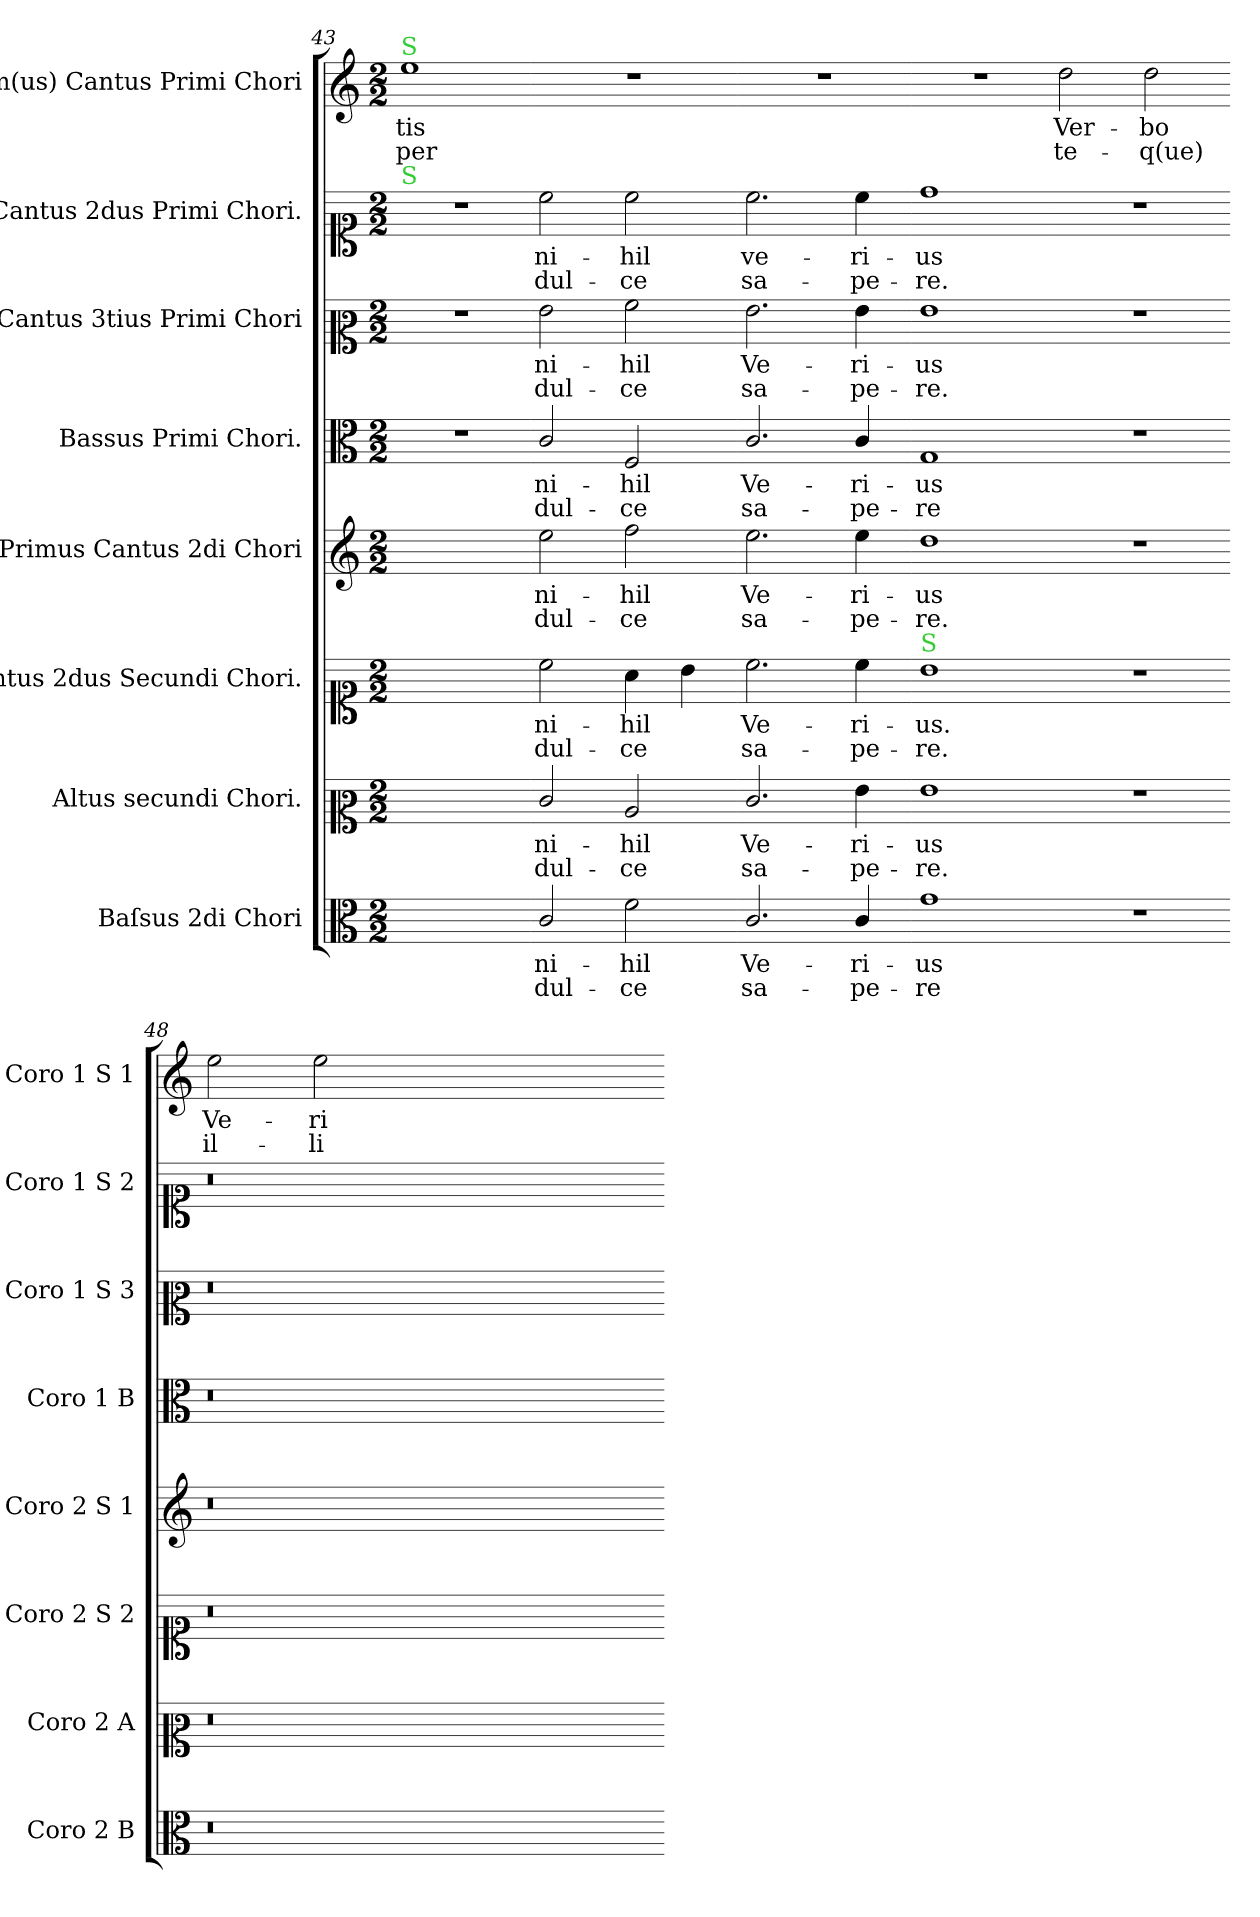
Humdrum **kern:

**kern	**text	**text	**kern	**text	**text	**kern	**text	**text	**kern	**text	**text	**kern	**text	**text	**kern	**text	**text	**kern	**text	**text	**kern	**text	**text
*part8	*part8	*part8	*part7	*part7	*part7	*part6	*part6	*part6	*part5	*part5	*part5	*part4	*part4	*part4	*part3	*part3	*part3	*part2	*part2	*part2	*part1	*part1	*part1
*staff8	*staff8	*staff8	*staff7	*staff7	*staff7	*staff6	*staff6	*staff6	*staff5	*staff5	*staff5	*staff4	*staff4	*staff4	*staff3	*staff3	*staff3	*staff2	*staff2	*staff2	*staff1	*staff1	*staff1
*I"Baſsus 2di Chori	*	*	*I"Altus secundi Chori.	*	*	*I"Cantus 2dus Secundi Chori.	*	*	*I"Primus Cantus 2di Chori	*	*	*I"Bassus Primi Chori.	*	*	*I"Cantus 3tius Primi Chori	*	*	*I"Cantus 2dus Primi Chori.	*	*	*I"Im(us) Cantus Primi Chori	*	*
*I'Coro 2 B	*	*	*I'Coro 2 A	*	*	*I'Coro 2 S 2	*	*	*I'Coro 2 S 1	*	*	*I'Coro 1 B	*	*	*I'Coro 1 S 3	*	*	*I'Coro 1 S 2	*	*	*I'Coro 1 S 1	*	*
*clefC3	*	*	*clefC2	*	*	*clefC1	*	*	*clefG2	*	*	*clefC3	*	*	*clefC2	*	*	*clefC1	*	*	*clefG2	*	*
*k[]	*	*	*k[]	*	*	*k[]	*	*	*k[]	*	*	*k[]	*	*	*k[]	*	*	*k[]	*	*	*k[]	*	*
*M2/2	*	*	*M2/2	*	*	*M2/2	*	*	*M2/2	*	*	*M2/2	*	*	*M2/2	*	*	*M2/2	*	*	*M2/2	*	*
=43	=43	=43	=43	=43	=43	=43	=43	=43	=43	=43	=43	=43	=43	=43	=43	=43	=43	=43	=43	=43	=43	=43	=43
!	!	!	!	!	!	!	!	!	!	!	!	!	!	!	!	!	!	!	!	!	!LO:TX:a:color=limegreen:t=S	!	!
!	!	!	!	!	!	!	!	!	!	!	!	!	!	!	!	!	!	!LO:TX:a:color=limegreen:t=S	!	!	!	!	!
1ryy	.	.	1ryy	.	.	1ryy	.	.	1ryy	.	.	1r	.	.	1r	.	.	1r	.	.	1ee	-tis	-per
=44-	=44-	=44-	=44-	=44-	=44-	=44-	=44-	=44-	=44-	=44-	=44-	=44-	=44-	=44-	=44-	=44-	=44-	=44-	=44-	=44-	=44-	=44-	=44-
2c/	ni-	dul-	2e/	ni-	dul-	2cc\	ni-	dul-	2ee\	ni-	dul-	2c/	ni-	dul-	2g\	ni-	dul-	2cc\	ni-	dul-	1r	.	.
2f\	-hil	-ce	2c/	-hil	-ce	4a\	-hil	-ce	2ff\	-hil	-ce	2F/	-hil	-ce	2a\	-hil	-ce	2cc\	-hil	-ce	.	.	.
.	.	.	.	.	.	4b\	.	.	.	.	.	.	.	.	.	.	.	.	.	.	.	.	.
=45-	=45-	=45-	=45-	=45-	=45-	=45-	=45-	=45-	=45-	=45-	=45-	=45-	=45-	=45-	=45-	=45-	=45-	=45-	=45-	=45-	=45-	=45-	=45-
2.c/	Ve-	sa-	2.e/	Ve-	sa-	2.cc\	Ve-	sa-	2.ee\	Ve-	sa-	2.c/	Ve-	sa-	2.g\	Ve-	sa-	2.cc\	ve-	sa-	1r	.	.
4c/	-ri-	-pe-	4g\	-ri-	-pe-	4cc\	-ri-	-pe-	4ee\	-ri-	-pe-	4c/	-ri-	-pe-	4g\	-ri-	-pe-	4cc\	-ri-	-pe-	.	.	.
=46-	=46-	=46-	=46-	=46-	=46-	=46-	=46-	=46-	=46-	=46-	=46-	=46-	=46-	=46-	=46-	=46-	=46-	=46-	=46-	=46-	=46-	=46-	=46-
!	!	!	!	!	!	!LO:TX:a:color=limegreen:t=S	!	!	!	!	!	!	!	!	!	!	!	!	!	!	!	!	!
1g	-us	-re	1g	-us	-re.	1b	-us.	-re.	1dd	-us	-re.	1G	-us	-re	1g	-us	-re.	1dd	-us	-re.	1r	.	.
=47-	=47-	=47-	=47-	=47-	=47-	=47-	=47-	=47-	=47-	=47-	=47-	=47-	=47-	=47-	=47-	=47-	=47-	=47-	=47-	=47-	=47-	=47-	=47-
1r	.	.	1r	.	.	1r	.	.	1r	.	.	1r	.	.	1r	.	.	1r	.	.	2dd\	Ver-	te-
.	.	.	.	.	.	.	.	.	.	.	.	.	.	.	.	.	.	.	.	.	2dd\	-bo	-q(ue)
=48-	=48-	=48-	=48-	=48-	=48-	=48-	=48-	=48-	=48-	=48-	=48-	=48-	=48-	=48-	=48-	=48-	=48-	=48-	=48-	=48-	=48-	=48-	=48-
0.r	.	.	0.r	.	.	0.r	.	.	0.r	.	.	0.r	.	.	0.r	.	.	0.r	.	.	2ee\	Ve-	il-
.	.	.	.	.	.	.	.	.	.	.	.	.	.	.	.	.	.	.	.	.	2ee\	-ri-	-li
.	.	.	.	.	.	.	.	.	.	.	.	.	.	.	.	.	.	.	.	.	0ryy	.	.
=-	=-	=-	=-	=-	=-	=-	=-	=-	=-	=-	=-	=-	=-	=-	=-	=-	=-	=-	=-	=-	=-	=-	=-
*-	*-	*-	*-	*-	*-	*-	*-	*-	*-	*-	*-	*-	*-	*-	*-	*-	*-	*-	*-	*-	*-	*-	*-
